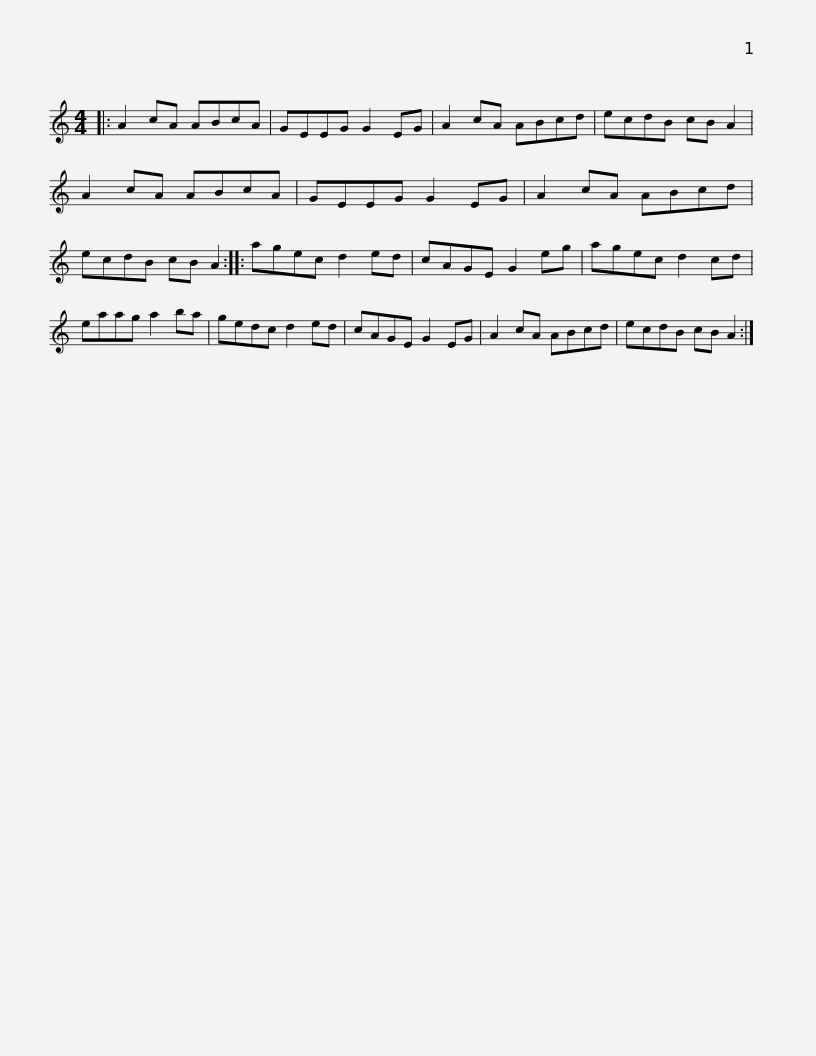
X:1
L:1/8
M:4/4
I:linebreak $
K:C
V:1 treble
V:1
|: A2 cA ABcA | GEEG G2 EG | A2 cA ABcd | ecdB cB A2 | A2 cA ABcA | %5
 GEEG G2 EG |$ A2 cA ABcd | ecdB cB A2 :: agec d2 ed | cAGE G2 eg | %10
 agec d2 cd | eaag a2 ba |$ gedc d2 ed | cAGE G2 EG | A2 cA ABcd | %15
 ecdB cB A2 :| %16
